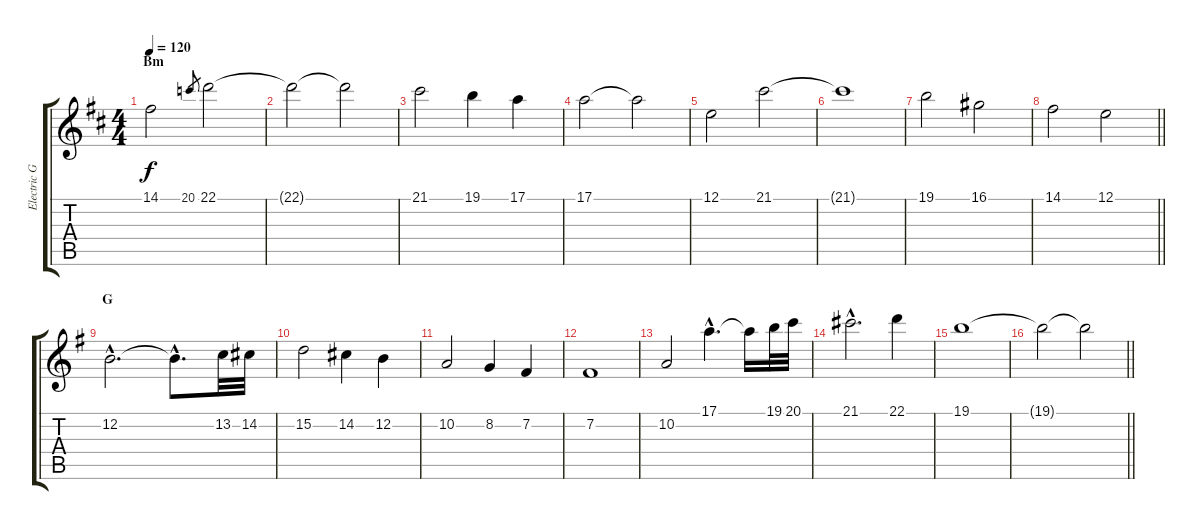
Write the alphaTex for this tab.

\track ("Electric Guitar" "Electric G") {instrument flute}
\staff {score tabs}
\tuning (E4 B3 G3 D3 A2 E2) {hide}
\ts (4 4)
\section ("" "Bm")
\tempo 120
\clef g2
\ks bminor
14.1.2{dy f} 20.1.8{gr} 22.1.2 |
22.1{t}.2 22.1{t}.2 |
21.1.2 19.1.4 17.1.4 |
17.1.2 17.1{t}.2 |
12.1.2 21.1.2 |
21.1{t}.1 |
19.1.2 16.1.2 |
\barLineRight lightlight
14.1.2 12.1.2 |
\section ("" "G")
\ks g
12.2{hac}.2{d} 12.2{hac t}.8{d} 13.2.32 14.2.32 |
15.2.2 14.2.4 12.2.4 |
10.2.2 8.2.4 7.2.4 |
7.2.1 |
10.2.2 17.1{hac}.4{d} 17.1{t}.16 19.1.32 20.1.32 |
21.1{hac}.2{d} 22.1.4 |
19.1.1{volume 7} |
\barLineRight lightlight
19.1{t}.2 19.1{t}.2
